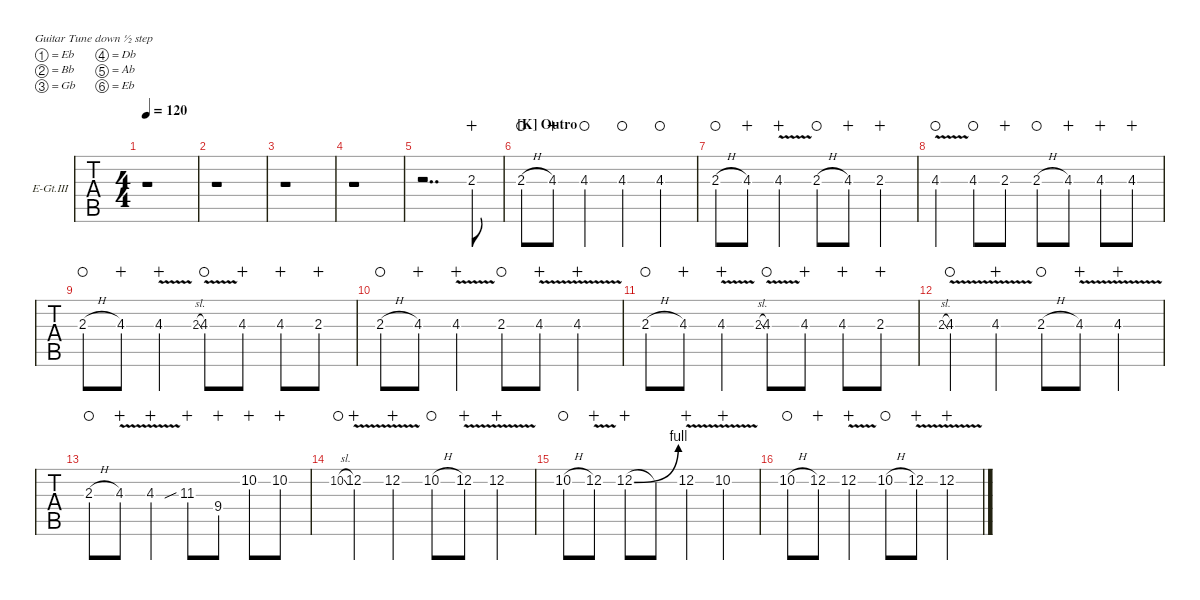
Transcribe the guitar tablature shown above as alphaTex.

\hideDynamics
\bracketExtendMode nobrackets
\firstSystemTrackNameOrientation horizontal
\otherSystemsTrackNameOrientation horizontal
\track ("E.Guitar III" "E-Gt.III") {instrument overdrivenguitar}
\staff {tabs}
\tuning (Eb4 Bb3 Gb3 Db3 Ab2 Eb2)
\ts (4 4)
\tempo 120
\clef g2
\scale 0
\ks bminor
r.1{dy mf} |
\scale 0
r.1 |
\scale 0
r.1 |
\scale 0
r.1 |
\scale
0.376749 r.2{dd} 2.3.8{wahc} |
\section ("K" "Outro")
2.3{h}.8{waho} 4.3.8{wahc} 4.3.4{waho} 4.3.4{waho} 4.3.4{waho} |
2.3{h ac}.8{waho} 4.3.8{wahc} 4.3{v}.4{wahc} 2.3{h ac}.8{waho} 4.3.8{wahc} 2.3.4{wahc} |
4.3{v ac}.4{waho} 4.3.8{waho} 2.3.8{wahc} 2.3{h ac}.8{waho} 4.3.8{wahc} 4.3{ac}.8{wahc} 4.3.8{wahc} |
2.3{h ac}.8{waho} 4.3.8{wahc} 4.3{v ac}.4{wahc} 2.3{sl}.8{gr} 4.3{v ac}.8{waho} 4.3.8{wahc} 4.3.8{wahc} 2.3.8{wahc} |
2.3{h ac}.8{waho} 4.3.8{wahc} 4.3{v ac}.4{wahc} 2.3{ac}.8{waho} 4.3{v}.8{wahc} 4.3{v ac}.4{wahc} |
2.3{h ac}.8{waho} 4.3.8{wahc} 4.3{v ac}.4{wahc} 2.3{sl}.8{gr} 4.3{v ac}.8{waho} 4.3.8{wahc} 4.3.8{wahc} 2.3.8{wahc} |
2.3{sl}.8{gr} 4.3{v ac}.4{waho} 4.3{v ac}.4{wahc} 2.3{h ac}.8{waho} 4.3{v}.8{wahc} 4.3{v ac}.4{wahc} |
2.3{h ac}.8{waho} 4.3{v}.8{wahc} 4.3{v}.4{wahc} 11.3{sib ac}.8{wahc} 9.4.8{wahc} 10.2{ac}.8{wahc} 10.2.8{wahc} |
10.2{sl}.8{gr waho} 12.2{v ac}.4{wahc} 12.2{v ac}.4{wahc} 10.2{h ac}.8{waho} 12.2{v}.8{wahc} 12.2{v ac}.4{wahc} |
10.2{h ac}.8{waho} 12.2{v}.8{wahc} 12.2{be (bend 0 0 15 4) ac}.8{wahc} 12.2{t}.8 12.2{v ac}.4{wahc} 10.2{v ac}.4{wahc} |
10.2{h}.8{waho} 12.2.8{wahc} 12.2{v}.4{wahc} 10.2{h}.8{waho} 12.2{v}.8{wahc} 12.2{v}.4{wahc}
